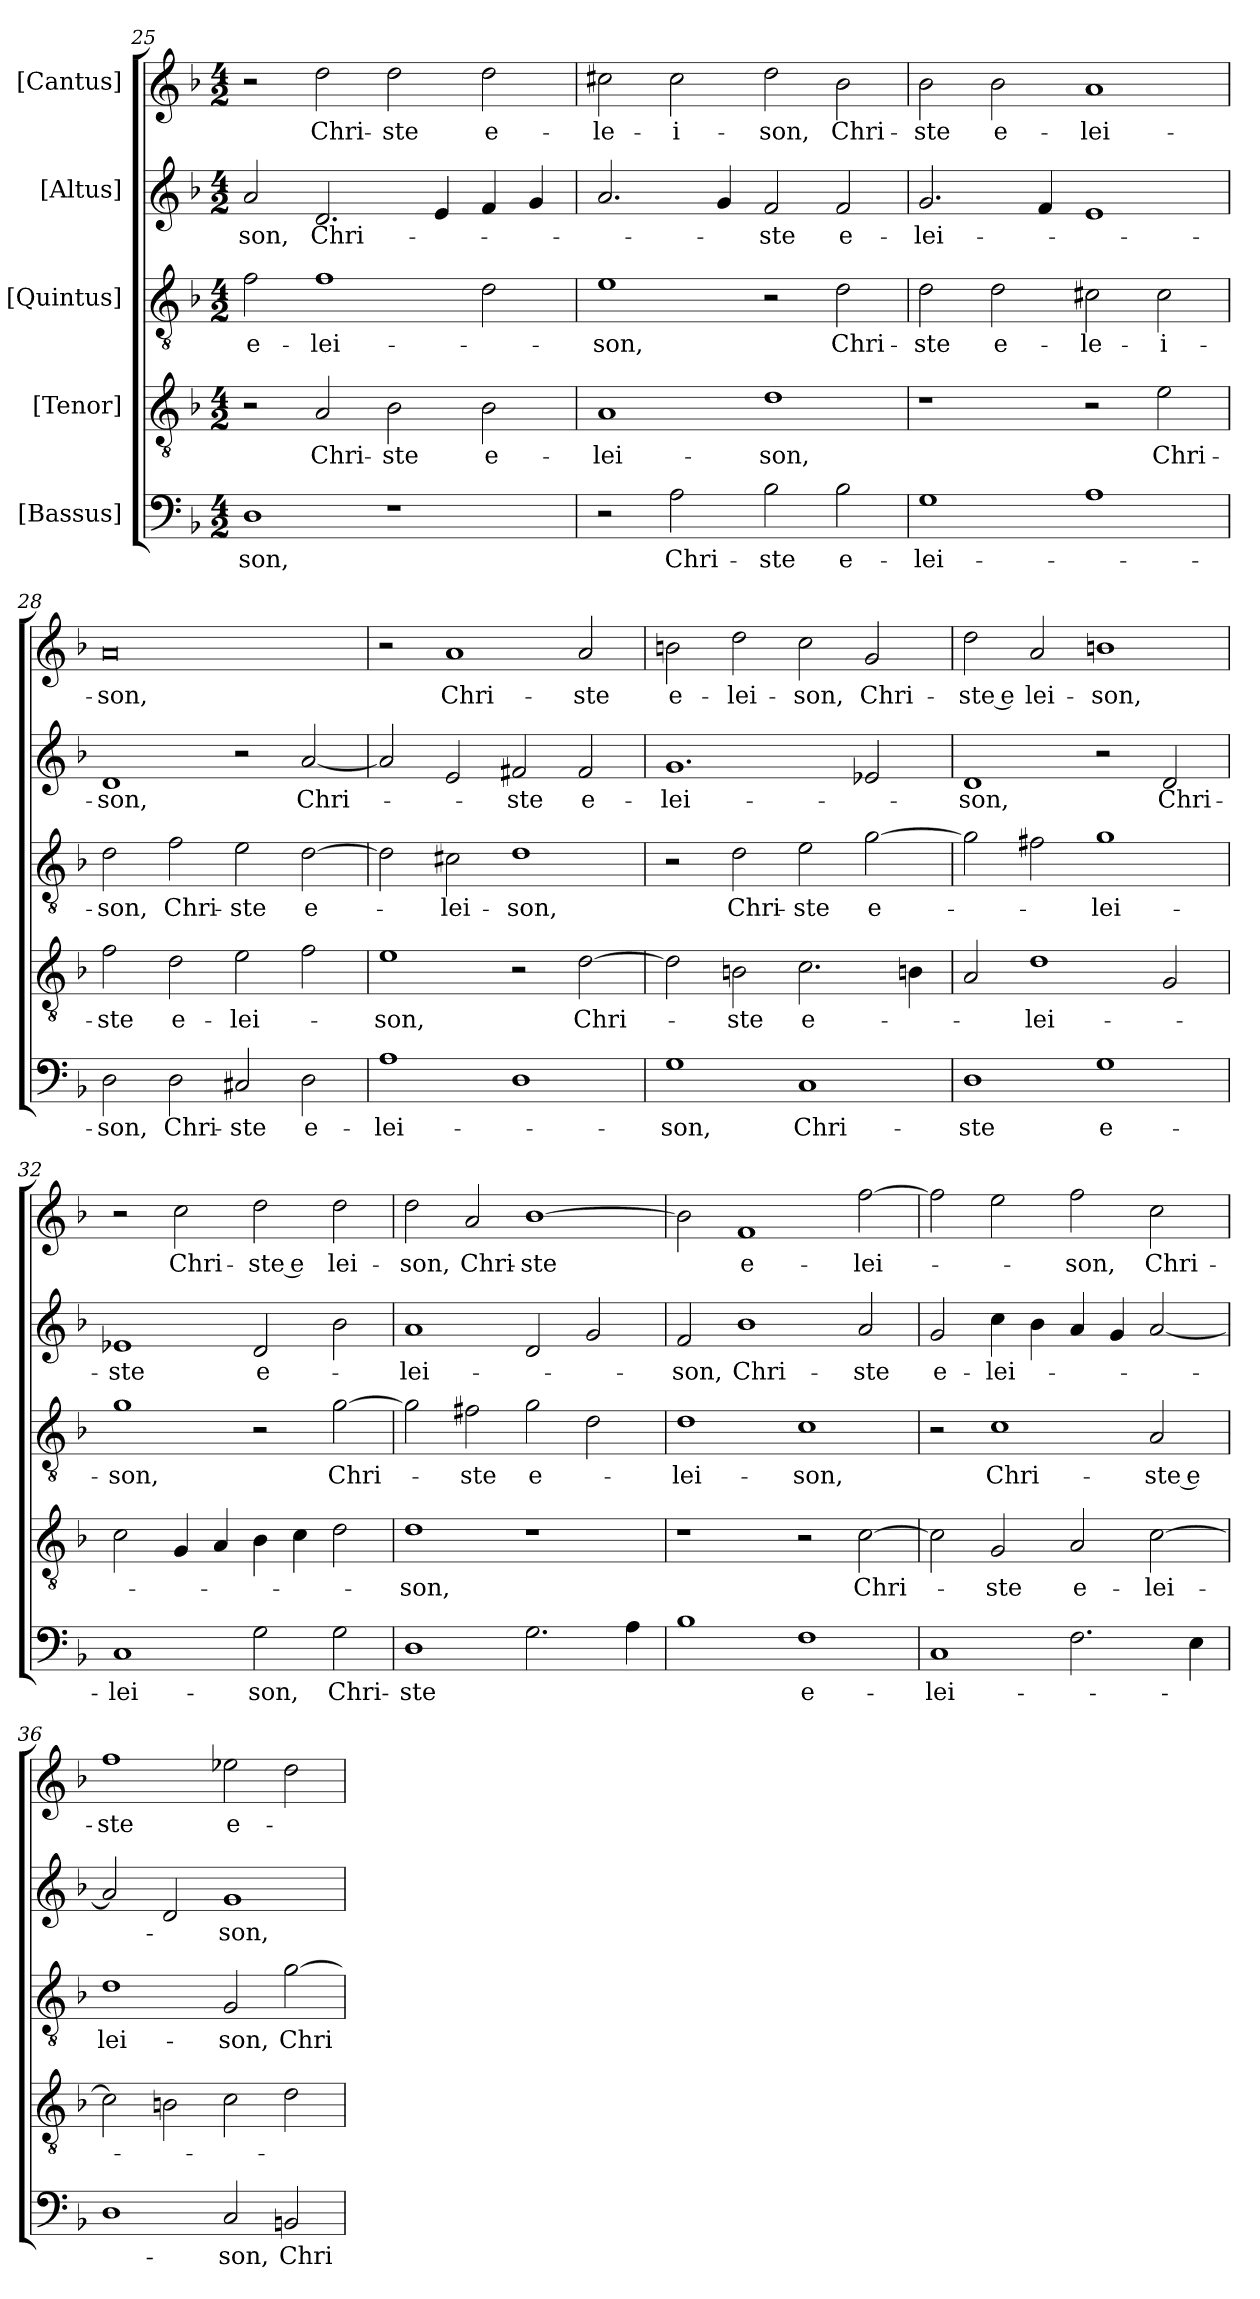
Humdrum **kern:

**kern	**text	**kern	**text	**kern	**text	**kern	**text	**kern	**text
*part5	*part5	*part4	*part4	*part3	*part3	*part2	*part2	*part1	*part1
*staff5	*staff5	*staff4	*staff4	*staff3	*staff3	*staff2	*staff2	*staff1	*staff1
*I"[Bassus]	*	*I"[Tenor]	*	*I"[Quintus]	*	*I"[Altus]	*	*I"[Cantus]	*
*clefF4	*	*clefGv2	*	*clefGv2	*	*clefG2	*	*clefG2	*
*k[b-]	*	*k[b-]	*	*k[b-]	*	*k[b-]	*	*k[b-]	*
*M4/2	*	*M4/2	*	*M4/2	*	*M4/2	*	*M4/2	*
=25	=25	=25	=25	=25	=25	=25	=25	=25	=25
1D\	-son,	2r	.	2f\	e-	2a/	-son,	2r	.
.	.	2A/	Chri-	1f\	-lei-	2.d/	Chri-	2dd\	Chri-
1r	.	2B-\	-ste	.	.	.	.	2dd\	-ste
.	.	.	.	.	.	4e/	.	.	.
.	.	2B-\	e-	2d\	.	4f/	.	2dd\	e-
.	.	.	.	.	.	4g/	.	.	.
=26	=26	=26	=26	=26	=26	=26	=26	=26	=26
2r	.	1A/	-lei-	1e\	-son,	2.a/	.	2cc#X\	-le-
2A\	Chri-	.	.	.	.	.	.	2cc#\	-i-
.	.	.	.	.	.	4g/	.	.	.
2B-\	-ste	1d\	-son,	2r	.	2f/	-ste	2dd\	-son,
2B-\	e-	.	.	2d\	Chri-	2f/	e-	2b-\	Chri-
=27	=27	=27	=27	=27	=27	=27	=27	=27	=27
1G\	-lei-	1r	.	2d\	-ste	2.g/	-lei-	2b-\	-ste
.	.	.	.	2d\	e-	.	.	2b-\	e-
.	.	.	.	.	.	4f/	.	.	.
1A\	.	2r	.	2c#X\	-le-	1e/	.	1a/	-lei-
.	.	2e\	Chri-	2c#\	-i-	.	.	.	.
=28	=28	=28	=28	=28	=28	=28	=28	=28	=28
2D\	-son,	2f\	-ste	2d\	-son,	1d/	-son,	0a/	-son,
2D\	Chri-	2d\	e-	2f\	Chri-	.	.	.	.
2C#X/	-ste	2e\	-lei-	2e\	-ste	2r	.	.	.
2D\	e-	2f\	.	[2d\	e-	[2a/	Chri-	.	.
=29	=29	=29	=29	=29	=29	=29	=29	=29	=29
1A\	lei-	1e\	-son,	2d\]	.	2a/]	.	2r	.
.	.	.	.	2c#X\	-lei-	2e/	.	1a/	Chri-
1D\	.	2r	.	1d\	-son,	2f#X/	-ste	.	.
.	.	[2d\	Chri-	.	.	2f#/	e-	2a/	-ste
=30	=30	=30	=30	=30	=30	=30	=30	=30	=30
1G\	-son,	2d\]	.	2r	.	1.g/	-lei-	2bn\	e-
.	.	2Bn\	-ste	2d\	Chri-	.	.	2dd\	-lei-
1C/	Chri-	2.c\	e-	2e\	-ste	.	.	2cc\	-son,
.	.	.	.	[2g\	e-	2e-X/	.	2g/	Chri-
.	.	4Bn\	.	.	.	.	.	.	.
=31	=31	=31	=31	=31	=31	=31	=31	=31	=31
1D\	-ste	2A/	.	2g\]	.	1d/	-son,	2dd\	-ste e
.	.	1d\	-lei-	2f#X\	.	.	.	2a/	-lei-
1G\	e-	.	.	1g\	-lei-	2r	.	1bn\	-son,
.	.	2G/	.	.	.	2d/	Chri-	.	.
=32	=32	=32	=32	=32	=32	=32	=32	=32	=32
1C/	-lei-	2c\	.	1g\	-son,	1e-X/	-ste	2r	.
.	.	4G/	.	.	.	.	.	2cc\	Chri-
.	.	4A/	.	.	.	.	.	.	.
2G\	-son,	4B-\	.	2r	.	2d/	e-	2dd\	-ste e
.	.	4c\	.	.	.	.	.	.	.
2G\	Chri-	2d\	.	[2g\	Chri-	2b-\	.	2dd\	-lei-
=33	=33	=33	=33	=33	=33	=33	=33	=33	=33
1D\	-ste	1d\	-son,	2g\]	.	1a/	-lei-	2dd\	-son,
.	.	.	.	2f#X\	-ste	.	.	2a/	Chri-
2.G\	.	1r	.	2g\	e-	2d/	.	[1b-\	-ste
.	.	.	.	2d\	.	2g/	.	.	.
4A\	.	.	.	.	.	.	.	.	.
=34	=34	=34	=34	=34	=34	=34	=34	=34	=34
1B-\	.	1r	.	1d\	-lei-	2f/	-son,	2b-\]	.
.	.	.	.	.	.	1b-\	Chri-	1f/	e-
1F\	e-	2r	.	1c\	-son,	.	.	.	.
.	.	[2c\	Chri-	.	.	2a/	-ste	[2ff\	-lei-
=35	=35	=35	=35	=35	=35	=35	=35	=35	=35
1C/	-lei-	2c\]	.	2r	.	2g/	e-	2ff\]	.
.	.	2G/	-ste	1c\	Chri-	4cc\	-lei-	2ee\	.
.	.	.	.	.	.	4b-\	.	.	.
2.F\	.	2A/	e-	.	.	4a/	.	2ff\	-son,
.	.	.	.	.	.	4g/	.	.	.
.	.	[2c\	-lei-	2A/	-ste e	[2a/	.	2cc\	Chri-
4E\	.	.	.	.	.	.	.	.	.
=36	=36	=36	=36	=36	=36	=36	=36	=36	=36
1D\	.	2c\]	.	1d\	-lei-	2a/]	.	1ff\	-ste
.	.	2Bn\	.	.	.	2d/	.	.	.
2C/	-son,	2c\	.	2G/	-son,	1g/	-son,	2ee-X\	e-
2BBn/	Chri-	2d\	.	[2g\	Chri-	.	.	2dd\	.
=	=	=	=	=	=	=	=	=	=
*-	*-	*-	*-	*-	*-	*-	*-	*-	*-
